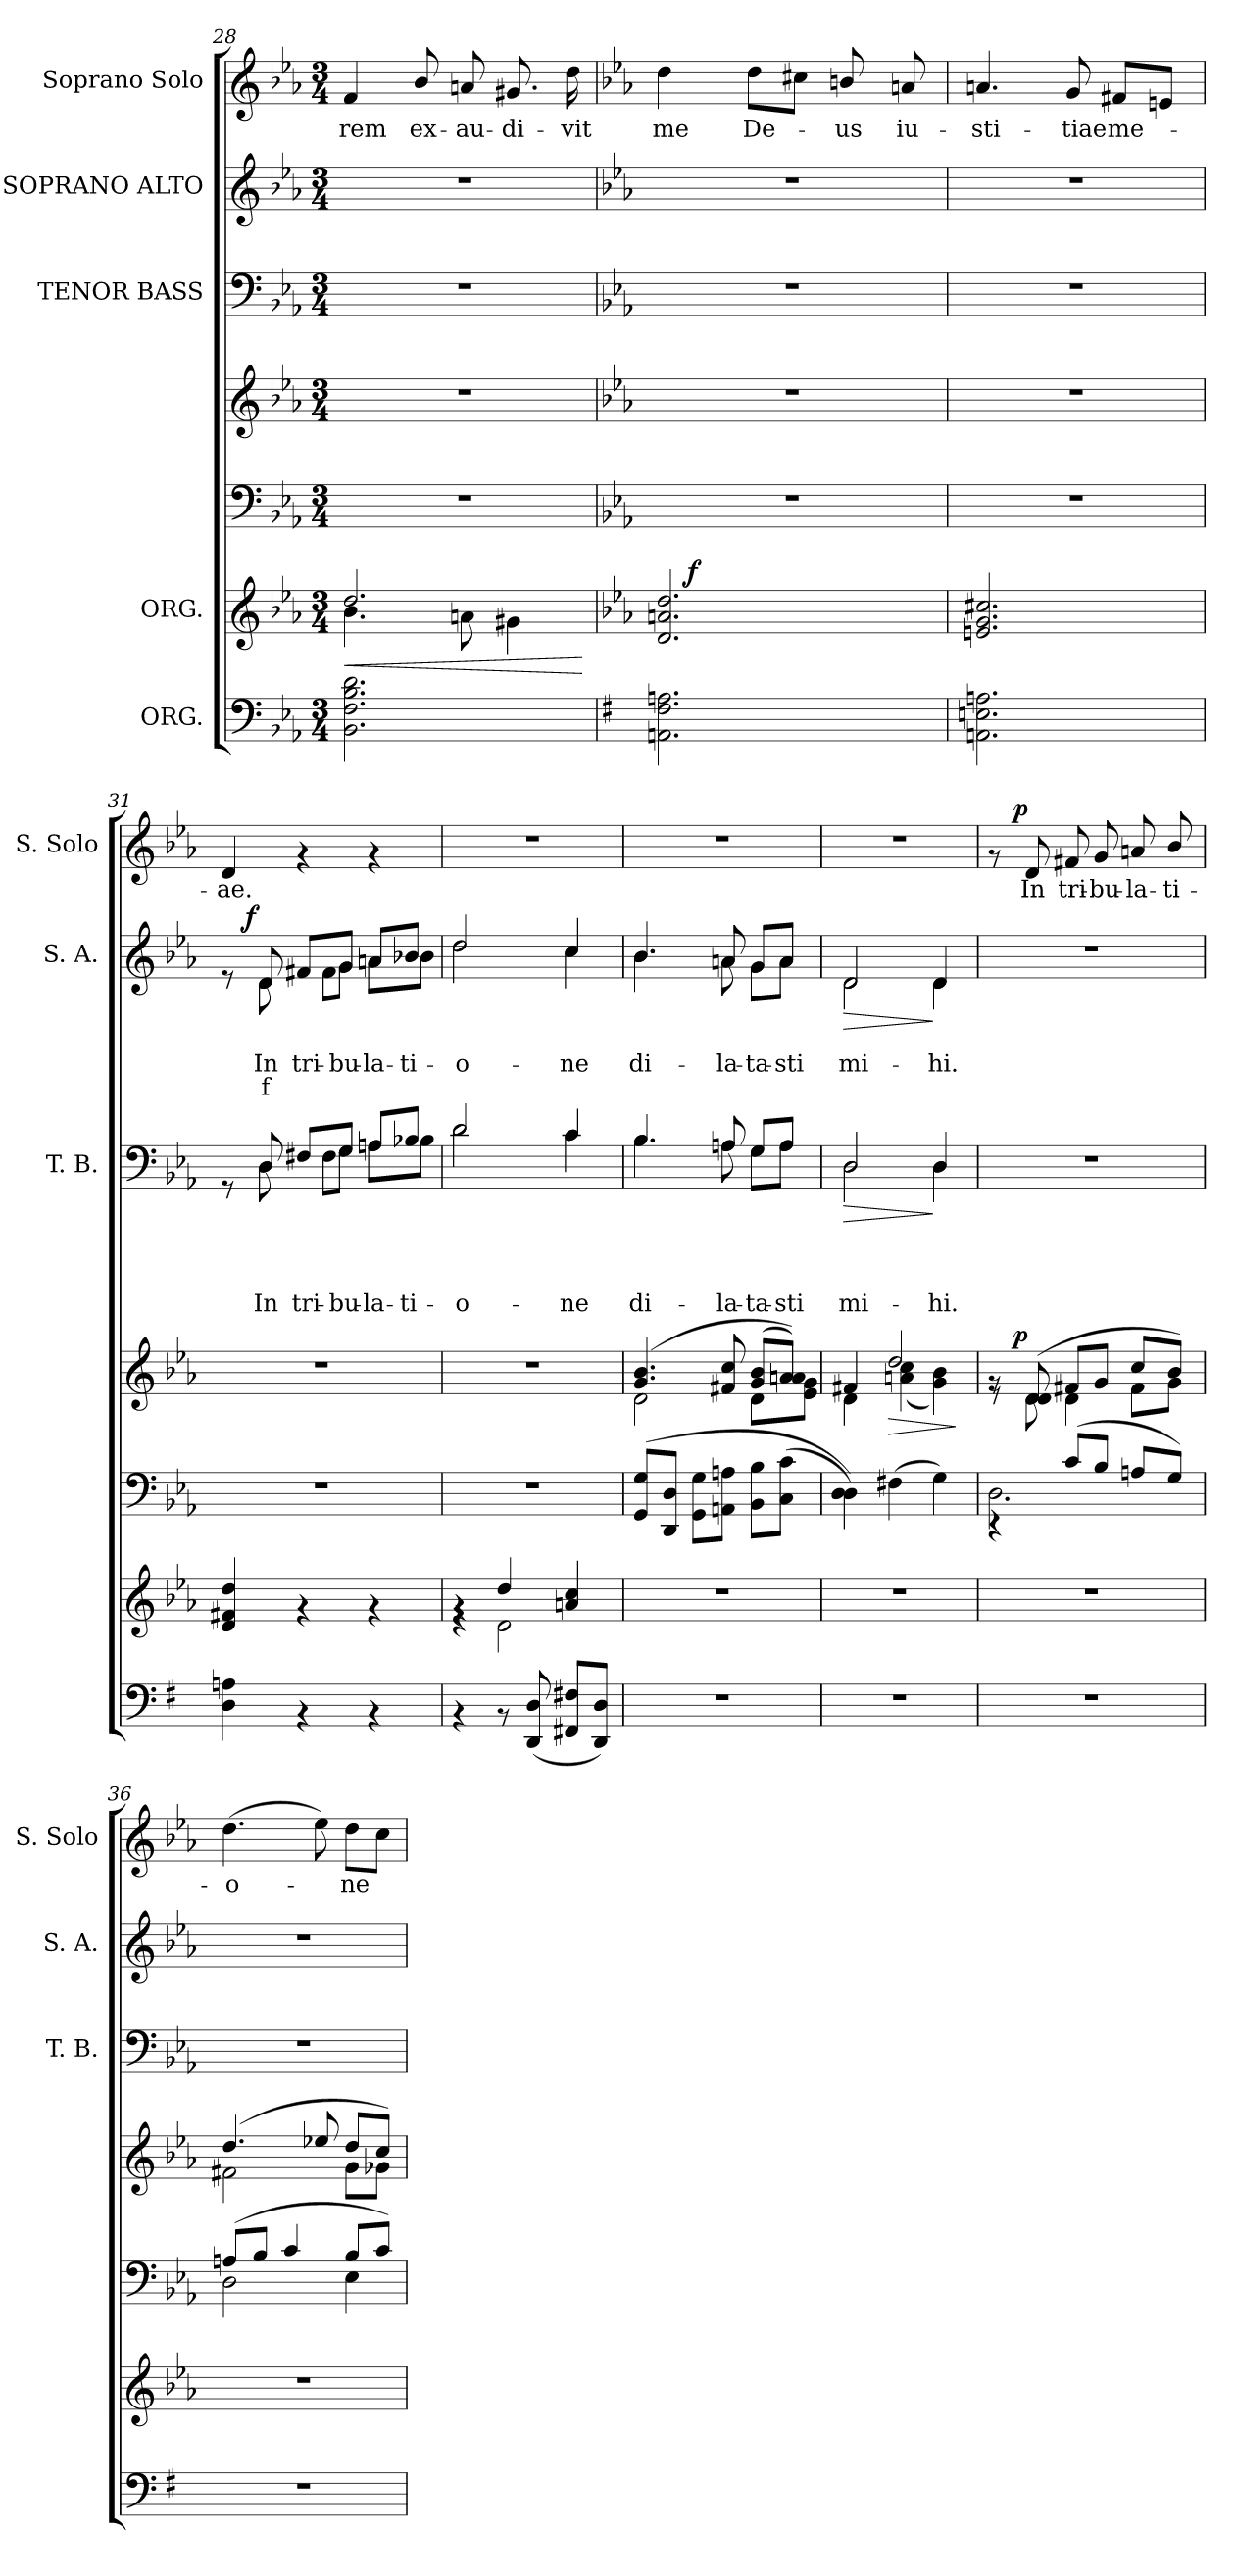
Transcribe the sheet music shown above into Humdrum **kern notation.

**kern	**kern	**dynam	**kern	**kern	**dynam	**kern	**text	**text	**text	**text	**dynam	**kern	**text	**text	**text	**dynam	**kern	**text	**dynam
*part7	*part6	*part6	*part5	*part4	*part4	*part3	*part3	*part3	*part3	*part3	*part3	*part2	*part2	*part2	*part2	*part2	*part1	*part1	*part1
*staff7	*staff6	*staff6	*staff5	*staff4	*staff4	*staff3	*staff3	*staff3	*staff3	*staff3	*staff3	*staff2	*staff2	*staff2	*staff2	*staff2	*staff1	*staff1	*staff1
*I"ORG.	*I"ORG.	*	*	*	*	*I"TENOR BASS	*	*	*	*	*	*I"SOPRANO ALTO	*	*	*	*	*I"Soprano Solo	*	*
*	*	*	*	*	*	*I'T. B.	*	*	*	*	*	*I'S. A.	*	*	*	*	*I'S. Solo	*	*
!!LO:PB:g=z
*clefF4	*clefG2	*	*clefF4	*clefG2	*	*clefF4	*	*	*	*	*	*clefG2	*	*	*	*	*clefG2	*	*
*	*ITrd-3c-5	*	*ITrd-3c-5	*ITrd-3c-5	*	*ITrd-3c-5	*	*	*	*	*	*ITrd-3c-5	*	*	*	*	*ITrd-3c-5	*	*
*k[b-e-a-]	*k[b-e-a-d-]	*	*k[b-e-a-d-]	*k[b-e-a-d-]	*	*k[b-e-a-d-]	*	*	*	*	*	*k[b-e-a-d-]	*	*	*	*	*k[b-e-a-d-]	*	*
*E-:	*A-:	*	*A-:	*A-:	*	*A-:	*	*	*	*	*	*A-:	*	*	*	*	*A-:	*	*
*M3/4	*M3/4	*	*M3/4	*M3/4	*	*M3/4	*	*	*	*	*	*M3/4	*	*	*	*	*M3/4	*	*
=28	=28	=28	=28	=28	=28	=28	=28	=28	=28	=28	=28	=28	=28	=28	=28	=28	=28	=28	=28
!	!	!LO:HP:b	!	!	!	!	!	!	!	!	!	!	!	!	!	!	!	!LO:LY:b	!
*	*^	*	*	*	*	*	*	*	*	*	*	*	*	*	*	*	*	*	*
2.BB-\ 2.F\ 2.B-\ 2.d\	2.gg/	4.ee-\	<	2.r	2.r	.	2.r	.	.	.	.	.	2.r	.	.	.	.	4b-/	-rem	.
!	!	!	!	!	!	!	!	!	!	!	!	!	!	!	!	!	!	!	!LO:LY:b	!
.	.	.	.	.	.	.	.	.	.	.	.	.	.	.	.	.	.	8ee-/	ex-	.
!	!	!	!	!	!	!	!	!	!	!	!	!	!	!	!	!	!	!	!LO:LY:b	!
.	.	8ddn\	.	.	.	.	.	.	.	.	.	.	.	.	.	.	.	8ddn/	-au-	.
!	!	!	!	!	!	!	!	!	!	!	!	!	!	!	!	!	!	!	!LO:LY:b	!
.	.	4cc#X\	.	.	.	.	.	.	.	.	.	.	.	.	.	.	.	8.cc#X/	-di-	.
!	!	!	!	!	!	!	!	!	!	!	!	!	!	!	!	!	!	!	!LO:LY:b	!
.	.	.	.	.	.	.	.	.	.	.	.	.	.	.	.	.	.	16gg\	-vit	.
*	*v	*v	*	*	*	*	*	*	*	*	*	*	*	*	*	*	*	*	*	*
.	.	[	.	.	.	.	.	.	.	.	.	.	.	.	.	.	.	.	.
=29	=29	=29	=29	=29	=29	=29	=29	=29	=29	=29	=29	=29	=29	=29	=29	=29	=29	=29	=29
*k[f#]	*	*	*	*	*	*	*	*	*	*	*	*	*	*	*	*	*	*	*
*G:	*	*	*	*	*	*	*	*	*	*	*	*	*	*	*	*	*	*	*
!	!	!	!	!	!	!	!	!	!	!	!	!	!	!	!	!	!	!LO:LY:b	!
*	*^	*	*	*	*	*	*	*	*	*	*	*	*	*	*	*	*	*	*
2.AAn\ 2.F#\ 2.An\	2.g/ 2.ddn/ 2.gg/	16ryy	.	2.r	2.r	.	2.r	.	.	.	.	.	2.r	.	.	.	.	4gg\	me	.
!	!	!	!LO:DY:a	!	!	!	!	!	!	!	!	!	!	!	!	!	!	!	!	!
.	.	2ryy	f	.	.	.	.	.	.	.	.	.	.	.	.	.	.	.	.	.
!	!	!	!	!	!	!	!	!	!	!	!	!	!	!	!	!	!	!	!LO:LY:b	!
.	.	.	.	.	.	.	.	.	.	.	.	.	.	.	.	.	.	8gg\L	De-	.
.	.	.	.	.	.	.	.	.	.	.	.	.	.	.	.	.	.	8ff#X\J	.	.
!	!	!	!	!	!	!	!	!	!	!	!	!	!	!	!	!	!	!	!LO:LY:b	!
.	.	.	.	.	.	.	.	.	.	.	.	.	.	.	.	.	.	8een/	-us	.
.	.	8.ryy	.	.	.	.	.	.	.	.	.	.	.	.	.	.	.	.	.	.
!	!	!	!	!	!	!	!	!	!	!	!	!	!	!	!	!	!	!	!LO:LY:b	!
.	.	.	.	.	.	.	.	.	.	.	.	.	.	.	.	.	.	8ddn/	iu-	.
=30	=30	=30	=30	=30	=30	=30	=30	=30	=30	=30	=30	=30	=30	=30	=30	=30	=30	=30	=30	=30
!	!	!	!	!	!	!	!	!	!	!	!	!	!	!	!	!	!	!	!LO:LY:b	!
*	*v	*v	*	*	*	*	*	*	*	*	*	*	*	*	*	*	*	*	*	*
2.AAn\ 2.En\ 2.An\	2.an/ 2.cc/ 2.ff#X/	.	2.r	2.r	.	2.r	.	.	.	.	.	2.r	.	.	.	.	4.ddn/	-sti-	.
!	!	!	!	!	!	!	!	!	!	!	!	!	!	!	!	!	!	!LO:LY:b	!
.	.	.	.	.	.	.	.	.	.	.	.	.	.	.	.	.	8cc/	-tiae	.
!	!	!	!	!	!	!	!	!	!	!	!	!	!	!	!	!	!	!LO:LY:b	!
.	.	.	.	.	.	.	.	.	.	.	.	.	.	.	.	.	8bn/L	me-	.
.	.	.	.	.	.	.	.	.	.	.	.	.	.	.	.	.	8an/J	.	.
=31	=31	=31	=31	=31	=31	=31	=31	=31	=31	=31	=31	=31	=31	=31	=31	=31	=31	=31	=31
*	*	*	*	*	*	*^	*	*	*	*	*	*^	*	*	*	*	*	*	*
!	!	!	!	!	!	!	!	!	!	!	!	!	!	!	!	!	!	!	!	!LO:LY:b	!
*	*	*	*	*	*	*	*	*	*	*	*	*	*	*^	*	*	*	*	*	*	*
4D\ 4An\	4g/ 4bn/ 4gg/	.	2.r	2.r	.	8rFF	8ryy	.	.	.	.	.	8rd	8ryy	16.ryy	.	.	.	.	4g/	-ae.	.
!	!	!	!	!	!	!	!	!	!	!	!	!	!	!	!	!	!	!	!LO:DY:a	!	!	!
.	.	.	.	.	.	.	.	.	.	.	.	.	.	.	2ryy	.	.	.	f	.	.	.
!	!	!	!	!	!	!	!	!	!	!	!LO:LY:b	!	!	!	!	!	!LO:LY:b	!LO:LY:b	!	!	!	!
.	.	.	.	.	.	8G/	8G\	.	.	.	In	.	8g/	8g\	.	.	In	f	.	.	.	.
!	!	!	!	!	!	!	!	!	!	!	!LO:LY:b	!	!	!	!	!	!LO:LY:b	!	!	!	!	!
4rAA	4rf	.	.	.	.	8Bn/L	8B\L	.	.	.	tri-	.	8bn/L	8b\L	.	.	tri-	.	.	4rf	.	.
!	!	!	!	!	!	!	!	!	!	!	!LO:LY:b	!	!	!	!	!	!LO:LY:b	!	!	!	!	!
.	.	.	.	.	.	8c/J	8c\J	.	.	.	-bu-	.	8cc/J	8cc\J	.	.	-bu-	.	.	.	.	.
!	!	!	!	!	!	!	!	!	!	!	!LO:LY:b	!	!	!	!	!	!LO:LY:b	!	!	!	!	!
4rAA	4rf	.	.	.	.	8dn/L	8d\L	.	.	.	-la-	.	8ddn/L	8dd\L	.	.	-la-	.	.	4rf	.	.
.	.	.	.	.	.	.	.	.	.	.	.	.	.	.	8ryy	.	.	.	.	.	.	.
!	!	!	!	!	!	!	!	!	!	!	!LO:LY:b	!	!	!	!	!	!LO:LY:b	!	!	!	!	!
.	.	.	.	.	.	8e-X/J	8e-\J	.	.	.	-ti-	.	8ee-X/J	8ee-\J	.	.	-ti-	.	.	.	.	.
.	.	.	.	.	.	.	.	.	.	.	.	.	.	.	32ryy	.	.	.	.	.	.	.
=32	=32	=32	=32	=32	=32	=32	=32	=32	=32	=32	=32	=32	=32	=32	=32	=32	=32	=32	=32	=32	=32	=32
*	*^	*	*	*	*	*	*	*	*	*	*	*	*	*	*	*	*	*	*	*	*	*
!	!	!	!	!	!	!	!	!	!	!	!	!LO:LY:b	!	!	!	!	!	!LO:LY:b	!	!	!	!	!
*	*	*	*	*	*	*	*	*	*	*	*	*	*	*	*v	*v	*	*	*	*	*	*	*
4rAA	4rf	4rd	.	2.r	2.r	.	2g/	2g\	.	.	.	-o-	.	2gg/	2gg\	.	-o-	.	.	2.r	.	.
8rAA	4gg/	2g\	.	.	.	.	.	.	.	.	.	.	.	.	.	.	.	.	.	.	.	.
(<8DD/ 8D/	.	.	.	.	.	.	.	.	.	.	.	.	.	.	.	.	.	.	.	.	.	.
!	!	!	!	!	!	!	!	!	!	!	!	!LO:LY:b	!	!	!	!	!LO:LY:b	!	!	!	!	!
8FF#X/ 8F#X/L	4ddn/ 4ff/	.	.	.	.	.	4f/	4f\	.	.	.	-ne	.	4ff/	4ff\	.	-ne	.	.	.	.	.
8DD/ 8D/J)	.	.	.	.	.	.	.	.	.	.	.	.	.	.	.	.	.	.	.	.	.	.
*	*v	*v	*	*	*	*	*	*	*	*	*	*	*	*	*	*	*	*	*	*	*	*
!!LO:LB:g=z
=33	=33	=33	=33	=33	=33	=33	=33	=33	=33	=33	=33	=33	=33	=33	=33	=33	=33	=33	=33	=33	=33
*	*	*	*	*^	*	*	*	*	*	*	*	*	*	*	*	*	*	*	*	*	*
!	!	!	!	!	!	!	!	!	!	!	!	!LO:LY:b	!	!	!	!	!LO:LY:b	!	!	!	!	!
2.r	2.r	.	(<8C/ 8c/L	(4.cc/ 4.ee-/	2g\	.	4.e-/	4.e-\	.	.	.	di-	.	4.ee-/	4.ee-\	.	di-	.	.	2.r	.	.
.	.	.	8GG/ 8G/J	.	.	.	.	.	.	.	.	.	.	.	.	.	.	.	.	.	.	.
.	.	.	8C\ 8c\L	.	.	.	.	.	.	.	.	.	.	.	.	.	.	.	.	.	.	.
!	!	!	!	!	!	!	!	!	!	!	!	!LO:LY:b	!	!	!	!	!LO:LY:b	!	!	!	!	!
.	.	.	8Dn\ 8dn\J	8bn/ 8ff/	.	.	8dn/	8d\	.	.	.	-la-	.	8ddn/	8dd\	.	-la-	.	.	.	.	.
!	!	!	!	!	!	!	!	!	!	!	!	!LO:LY:b	!	!	!	!	!LO:LY:b	!	!	!	!	!
.	.	.	8E-\ 8e-\L	(<8cc/ 8ee-/L	8g\L	.	8c/L	8c\L	.	.	.	-ta-	.	8cc/L	8cc\L	.	-ta-	.	.	.	.	.
!	!	!	!	!	!	!	!	!	!	!	!	!LO:LY:b	!	!	!	!	!LO:LY:b	!	!	!	!	!
.	.	.	(8F\ 8f\J	8ddn/ 8ddn/J))	8a-\ 8cc\J	.	8d/J	8d\J	.	.	.	-sti	.	8dd/J	8dd\J	.	-sti	.	.	.	.	.
=34	=34	=34	=34	=34	=34	=34	=34	=34	=34	=34	=34	=34	=34	=34	=34	=34	=34	=34	=34	=34	=34	=34
!	!	!	!	!	!	!	!	!	!	!	!	!LO:LY:b	!LO:HP:b	!	!	!	!LO:LY:b	!	!LO:HP:b	!	!	!
2.r	2.r	.	4G\ 4G\))	4bn/	4g\	.	2G/	2G\	.	.	.	mi-	>	2g/	2g\	.	mi-	.	>	2.r	.	.
!	!	!	!	!	!	!LO:HP:b	!	!	!	!	!	!	!	!	!	!	!	!	!	!	!	!
.	.	.	(<4Bn\	2gg/	(4ddn\ 4ff\	>	.	.	.	.	.	.	.	.	.	.	.	.	.	.	.	.
!	!	!	!	!	!	!	!	!	!	!	!	!LO:LY:b	!	!	!	!	!LO:LY:b	!	!	!	!	!
.	.	.	4c\)	.	4cc\ 4ee-\)	.	4G/	4G\	.	.	.	-hi.	]	4g/	4g\	.	-hi.	.	]	.	.	.
*	*	*	*	*v	*v	*	*	*	*	*	*	*	*	*v	*v	*	*	*	*	*	*	*
*	*	*	*	*	*	*v	*v	*	*	*	*	*	*	*	*	*	*	*	*	*
.	.	.	.	.	]	.	.	.	.	.	.	.	.	.	.	.	.	.	.
=35	=35	=35	=35	=35	=35	=35	=35	=35	=35	=35	=35	=35	=35	=35	=35	=35	=35	=35	=35
*	*	*	*^	*^	*	*	*	*	*	*	*	*	*	*	*	*	*^	*	*
*	*	*	*	*	*	*^	*	*	*	*	*	*	*	*	*	*	*	*	*	*	*	*
2.r	2.r	.	4rEE	2.G\	8rf	8rd	16.ryy	.	2.r	.	.	.	.	.	2.r	.	.	.	.	8rf	16.ryy	.	.
!	!	!	!	!	!	!	!	!LO:DY:a	!	!	!	!	!	!	!	!	!	!	!	!	!	!	!LO:DY:a
.	.	.	.	.	.	.	2ryy	p	.	.	.	.	.	.	.	.	.	.	.	.	2ryy	.	p
!	!	!	!	!	!	!	!	!	!	!	!	!	!	!	!	!	!	!	!	!	!	!LO:LY:b	!
.	.	.	.	.	(8g/ 8g/	8g\	.	.	.	.	.	.	.	.	.	.	.	.	.	8g/	.	In	.
!	!	!	!	!	!	!	!	!	!	!	!	!	!	!	!	!	!	!	!	!	!	!LO:LY:b	!
.	.	.	(>8f/L	.	8bn/L	4g\	.	.	.	.	.	.	.	.	.	.	.	.	.	8bn/	.	tri-	.
!	!	!	!	!	!	!	!	!	!	!	!	!	!	!	!	!	!	!	!	!	!	!LO:LY:b	!
.	.	.	8e-/J	.	8cc/J	.	.	.	.	.	.	.	.	.	.	.	.	.	.	8cc/	.	-bu-	.
!	!	!	!	!	!	!	!	!	!	!	!	!	!	!	!	!	!	!	!	!	!	!LO:LY:b	!
.	.	.	8dn/L	.	8ff/L	8b\L	.	.	.	.	.	.	.	.	.	.	.	.	.	8ddn/	.	-la-	.
.	.	.	.	.	.	.	8ryy	.	.	.	.	.	.	.	.	.	.	.	.	.	8ryy	.	.
!	!	!	!	!	!	!	!	!	!	!	!	!	!	!	!	!	!	!	!	!	!	!LO:LY:b	!
.	.	.	8c/J)	.	8ee-/J)	8cc\J	.	.	.	.	.	.	.	.	.	.	.	.	.	8ee-/	.	-ti-	.
.	.	.	.	.	.	.	32ryy	.	.	.	.	.	.	.	.	.	.	.	.	.	32ryy	.	.
=36	=36	=36	=36	=36	=36	=36	=36	=36	=36	=36	=36	=36	=36	=36	=36	=36	=36	=36	=36	=36	=36	=36	=36
!	!	!	!	!	!	!	!	!	!	!	!	!	!	!	!	!	!	!	!	!	!	!LO:LY:b	!
*	*	*	*	*	*	*v	*v	*	*	*	*	*	*	*	*	*	*	*	*	*v	*v	*	*
2.r	2.r	.	(>8dn/L	2G\	(4.gg/	2bn\	.	2.r	.	.	.	.	.	2.r	.	.	.	.	(>4.gg\	-o-	.
.	.	.	8e-/J	.	.	.	.	.	.	.	.	.	.	.	.	.	.	.	.	.	.
.	.	.	4f/	.	.	.	.	.	.	.	.	.	.	.	.	.	.	.	.	.	.
.	.	.	.	.	8aa-X/	.	.	.	.	.	.	.	.	.	.	.	.	.	8aa-\)	.	.
!	!	!	!	!	!	!	!	!	!	!	!	!	!	!	!	!	!	!	!	!LO:LY:b	!
.	.	.	8e-/L	4A-\	8gg/L	8cc\L	.	.	.	.	.	.	.	.	.	.	.	.	8gg\L	-ne	.
.	.	.	8f/J)	.	8ff/J)	8cc-X\J	.	.	.	.	.	.	.	.	.	.	.	.	8ff\J	.	.
*	*	*	*v	*v	*	*	*	*	*	*	*	*	*	*	*	*	*	*	*	*	*
*	*	*	*	*v	*v	*	*	*	*	*	*	*	*	*	*	*	*	*	*	*
=	=	=	=	=	=	=	=	=	=	=	=	=	=	=	=	=	=	=	=
*-	*-	*-	*-	*-	*-	*-	*-	*-	*-	*-	*-	*-	*-	*-	*-	*-	*-	*-	*-
